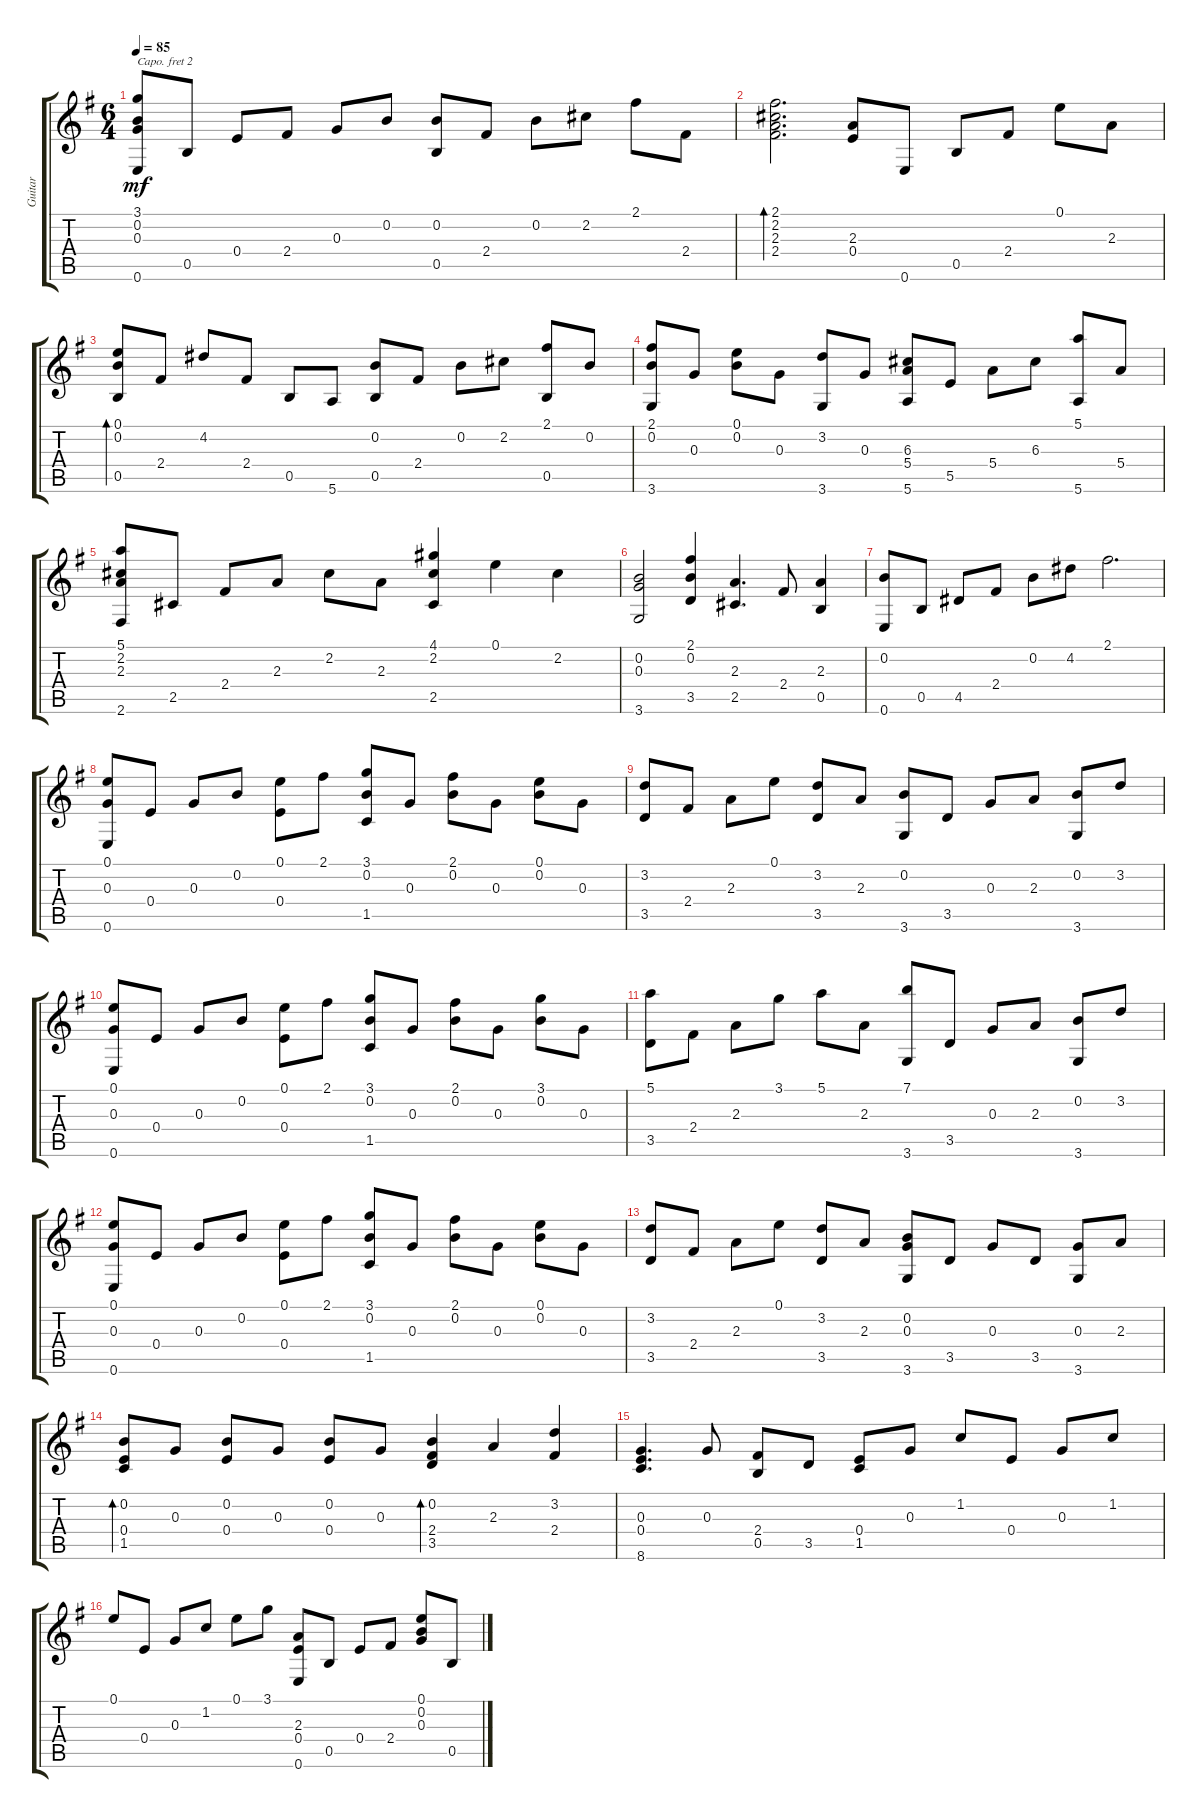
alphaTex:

\track ("Guitar" "Guitar") {solo instrument acousticguitarnylon}
\staff {score tabs}
\capo 2
\tuning (D4 A3 F3 D3 A2 D2) {hide}
\ts (6 4)
\tempo 85
\clef g2
\ks eminor
(3.1 0.2 0.3 0.6).8{dy mf} 0.5.8 0.4.8 2.4.8 0.3.8 0.2.8 (0.2 0.5).8 2.4.8 0.2.8 2.2.8 2.1.8 2.4.8 |
(2.1 2.2 2.3 2.4).2{d bd 60} (2.3 0.4).8 0.6.8 0.5.8 2.4.8 0.1.8 2.3.8 |
(0.1 0.2 0.5).8{bd 60} 2.4.8 4.2.8 2.4.8 0.5.8 5.6.8 (0.2 0.5).8 2.4.8 0.2.8 2.2.8 (2.1 0.5).8 0.2.8 |
(2.1 0.2 3.6).8 0.3.8 (0.1 0.2).8 0.3.8 (3.2 3.6).8 0.3.8 (6.3 5.4 5.6).8 5.5.8 5.4.8 6.3.8 (5.1 5.6).8 5.4.8 |
(5.1 2.2 2.3 2.6).8 2.5.8 2.4.8 2.3.8 2.2.8 2.3.8 (4.1 2.2 2.5).4 0.1.4 2.2.4 |
(0.2 0.3 3.6).2 (2.1 0.2 3.5).4 (2.3 2.5).4{d} 2.4.8 (2.3 0.5).4 |
(0.2 0.6).8 0.5.8 4.5.8 2.4.8 0.2.8 4.2.8 2.1.2{d} |
(0.1 0.3 0.6).8 0.4.8 0.3.8 0.2.8 (0.1 0.4).8 2.1.8 (3.1 0.2 1.5).8 0.3.8 (2.1 0.2).8 0.3.8 (0.1 0.2).8 0.3.8 |
(3.2 3.5).8 2.4.8 2.3.8 0.1.8 (3.2 3.5).8 2.3.8 (0.2 3.6).8 3.5.8 0.3.8 2.3.8 (0.2 3.6).8 3.2.8 |
(0.1 0.3 0.6).8 0.4.8 0.3.8 0.2.8 (0.1 0.4).8 2.1.8 (3.1 0.2 1.5).8 0.3.8 (2.1 0.2).8 0.3.8 (3.1 0.2).8 0.3.8 |
(5.1 3.5).8 2.4.8 2.3.8 3.1.8 5.1.8 2.3.8 (7.1 3.6).8 3.5.8 0.3.8 2.3.8 (0.2 3.6).8 3.2.8 |
(0.1 0.3 0.6).8 0.4.8 0.3.8 0.2.8 (0.1 0.4).8 2.1.8 (3.1 0.2 1.5).8 0.3.8 (2.1 0.2).8 0.3.8 (0.1 0.2).8 0.3.8 |
(3.2 3.5).8 2.4.8 2.3.8 0.1.8 (3.2 3.5).8 2.3.8 (0.2 0.3 3.6).8 3.5.8 0.3.8 3.5.8 (0.3 3.6).8 2.3.8 |
(0.2 0.4 1.5).8{bd 60} 0.3.8 (0.2 0.4).8 0.3.8 (0.2 0.4).8 0.3.8 (0.2 2.4 3.5).4{bd 60} 2.3.4 (3.2 2.4).4 |
(0.3 0.4 8.6).4{d} 0.3.8 (2.4 0.5).8 3.5.8 (0.4 1.5).8 0.3.8 1.2.8 0.4.8 0.3.8 1.2.8 |
0.1.8 0.4.8 0.3.8 1.2.8 0.1.8 3.1.8 (2.3 0.4 0.6).8 0.5.8 0.4.8 2.4.8 (0.1 0.2 0.3).8 0.5.8
